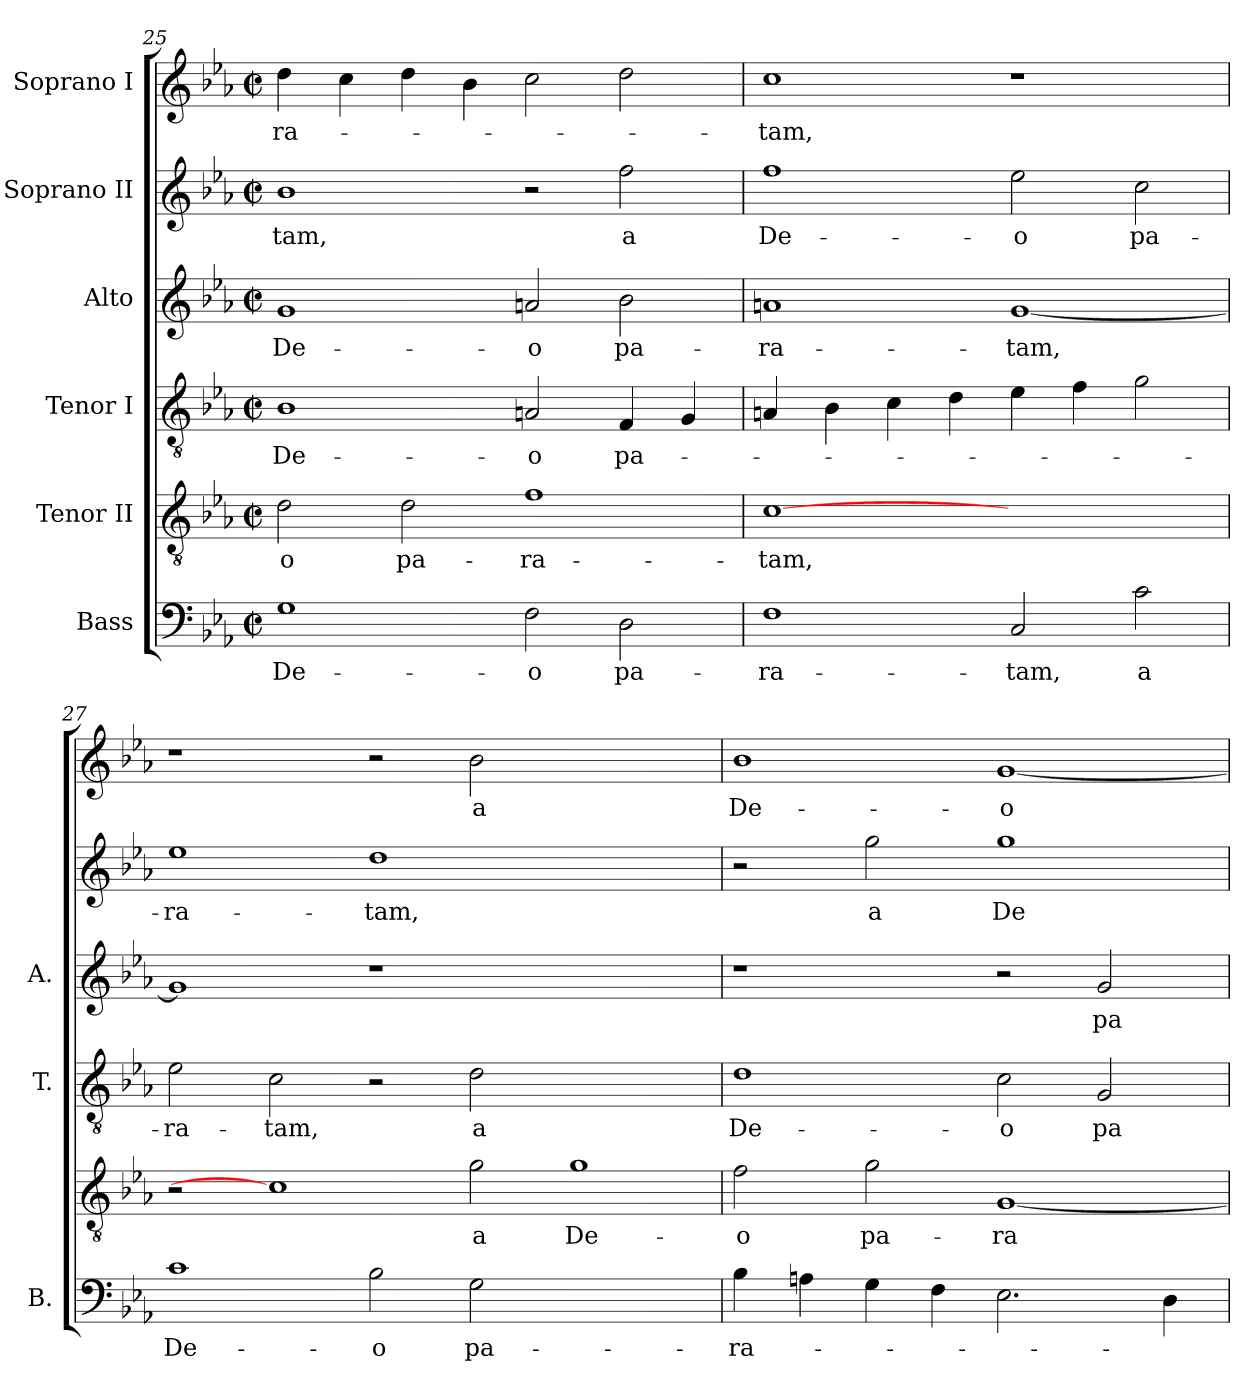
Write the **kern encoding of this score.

**kern	**text	**kern	**text	**kern	**text	**kern	**text	**kern	**text	**kern	**text
*part6	*part6	*part5	*part5	*part4	*part4	*part3	*part3	*part2	*part2	*part1	*part1
*staff6	*staff6	*staff5	*staff5	*staff4	*staff4	*staff3	*staff3	*staff2	*staff2	*staff1	*staff1
*I"Bass	*	*I"Tenor II	*	*I"Tenor I	*	*I"Alto	*	*I"Soprano II	*	*I"Soprano I	*
*I'B.	*	*	*	*I'T.	*	*I'A.	*	*	*	*	*
*clefF4	*	*clefGv2	*	*clefGv2	*	*clefG2	*	*clefG2	*	*clefG2	*
*	*	*ITrd7c12	*	*ITrd7c12	*	*ITrd7c12	*	*	*	*	*
*k[b-e-a-]	*	*k[b-e-a-]	*	*k[b-e-a-]	*	*k[b-e-a-]	*	*k[b-e-a-]	*	*k[b-e-a-]	*
*E-:	*	*E-:	*	*E-:	*	*E-:	*	*E-:	*	*E-:	*
*M2/2	*	*M2/2	*	*M2/2	*	*M2/2	*	*M2/2	*	*M2/2	*
*met(c|)	*	*met(c|)	*	*met(c|)	*	*met(c|)	*	*met(c|)	*	*met(c|)	*
=25	=25	=25	=25	=25	=25	=25	=25	=25	=25	=25	=25
!	!LO:LY:b:color=#000000	!	!	!	!	!	!	!	!	!	!
!	!	!	!LO:LY:b:color=#000000	!	!	!	!	!	!	!	!
!	!	!	!	!	!LO:LY:b:color=#000000	!	!	!	!	!	!
!	!	!	!	!	!	!	!LO:LY:b:color=#000000	!	!	!	!
!	!	!	!	!	!	!	!	!	!LO:LY:b:color=#000000	!	!
!	!	!	!	!	!	!	!	!	!	!	!LO:LY:b:color=#000000
1Gi	De-	2Di\	-o	1BB-i	De-	1Gi	De-	1b-i	-tam,	4ddi\	-ra-
.	.	.	.	.	.	.	.	.	.	4cci\	.
!	!	!	!LO:LY:b:color=#000000	!	!	!	!	!	!	!	!
.	.	2Di\	pa-	.	.	.	.	.	.	4ddi\	.
.	.	.	.	.	.	.	.	.	.	4b-i\	.
!	!LO:LY:b:color=#000000	!	!	!	!	!	!	!	!	!	!
!	!	!	!LO:LY:b:color=#000000	!	!	!	!	!	!	!	!
!	!	!	!	!	!LO:LY:b:color=#000000	!	!	!	!	!	!
!	!	!	!	!	!	!	!LO:LY:b:color=#000000	!	!	!	!
2Fi\	-o	1Fi	-ra-	2AAni/	-o	2Ani/	-o	2r	.	2cci\	.
!	!LO:LY:b:color=#000000	!	!	!	!	!	!	!	!	!	!
!	!	!	!	!	!LO:LY:b:color=#000000	!	!	!	!	!	!
!	!	!	!	!	!	!	!LO:LY:b:color=#000000	!	!	!	!
!	!	!	!	!	!	!	!	!	!LO:LY:b:color=#000000	!	!
2Di\	pa-	.	.	4FFi/	pa-	2B-i\	pa-	2ffi\	a	2ddi\	.
.	.	.	.	4GGi/	.	.	.	.	.	.	.
!!LO:PB:g=z
=26	=26	=26	=26	=26	=26	=26	=26	=26	=26	=26	=26
!	!LO:LY:b:color=#000000	!	!	!	!	!	!	!	!	!	!
!	!	!	!LO:LY:b:color=#000000	!	!	!	!	!	!	!	!
!	!	!	!	!	!	!	!LO:LY:b:color=#000000	!	!	!	!
!	!	!	!	!	!	!	!	!	!LO:LY:b:color=#000000	!	!
!	!	!	!	!	!	!	!	!	!	!	!LO:LY:b:color=#000000
1Fi	-ra-	[1Ci	-tam,	4AAni/	.	1Ani	-ra-	1ffi	De-	1cci	-tam,
.	.	.	.	4BB-i\	.	.	.	.	.	.	.
.	.	.	.	4Ci\	.	.	.	.	.	.	.
.	.	.	.	4Di\	.	.	.	.	.	.	.
!	!LO:LY:b:color=#000000	!	!	!	!	!	!	!	!	!	!
!	!	!	!	!	!	!	!LO:LY:b:color=#000000	!	!	!	!
!	!	!	!	!	!	!	!	!	!LO:LY:b:color=#000000	!	!
2Ci/	-tam,	1ryy	.	4E-i\	.	[<1Gi	-tam,	2ee-i\	-o	1r	.
.	.	.	.	4Fi\	.	.	.	.	.	.	.
!	!LO:LY:b:color=#000000	!	!	!	!	!	!	!	!	!	!
!	!	!	!	!	!	!	!	!	!LO:LY:b:color=#000000	!	!
2ci\	a	.	.	2Gi\	.	.	.	2cci\	pa-	.	.
=27	=27	=27	=27	=27	=27	=27	=27	=27	=27	=27	=27
!	!LO:LY:b:color=#000000	!	!	!	!	!	!	!	!	!	!
!	!	!	!	!	!LO:LY:b:color=#000000	!	!	!	!	!	!
!	!	!	!	!	!	!	!	!	!LO:LY:b:color=#000000	!	!
1ci	De-	2r	.	2E-i\	-ra-	1Gi]	.	1ee-i	-ra-	1r	.
!	!	!	!	!	!LO:LY:b:color=#000000	!	!	!	!	!	!
.	.	1Ci]	.	2Ci\	-tam,	.	.	.	.	.	.
!	!LO:LY:b:color=#000000	!	!	!	!	!	!	!	!	!	!
!	!	!	!	!	!	!	!	!	!LO:LY:b:color=#000000	!	!
2B-i\	-o	.	.	2r	.	1r	.	1ddi	-tam,	2r	.
!	!LO:LY:b:color=#000000	!	!	!	!	!	!	!	!	!	!
!	!	!	!LO:LY:b:color=#000000	!	!	!	!	!	!	!	!
!	!	!	!	!	!LO:LY:b:color=#000000	!	!	!	!	!	!
!	!	!	!	!	!	!	!	!	!	!	!LO:LY:b:color=#000000
2Gi\	pa-	2Gi\	a	2Di\	a	.	.	.	.	2b-i\	a
!	!	!	!LO:LY:b:color=#000000	!	!	!	!	!	!	!	!
1ryy	.	1Gi	De-	1ryy	.	1ryy	.	1ryy	.	1ryy	.
=28	=28	=28	=28	=28	=28	=28	=28	=28	=28	=28	=28
!	!LO:LY:b:color=#000000	!	!	!	!	!	!	!	!	!	!
!	!	!	!LO:LY:b:color=#000000	!	!	!	!	!	!	!	!
!	!	!	!	!	!LO:LY:b:color=#000000	!	!	!	!	!	!
!	!	!	!	!	!	!	!	!	!	!	!LO:LY:b:color=#000000
4B-i\	-ra-	2Fi\	-o	1Di	De-	1r	.	2r	.	1b-i	De-
4Ani\	.	.	.	.	.	.	.	.	.	.	.
!	!	!	!LO:LY:b:color=#000000	!	!	!	!	!	!	!	!
!	!	!	!	!	!	!	!	!	!LO:LY:b:color=#000000	!	!
4Gi\	.	2Gi\	pa-	.	.	.	.	2ggi\	a	.	.
4Fi\	.	.	.	.	.	.	.	.	.	.	.
!	!	!	!LO:LY:b:color=#000000	!	!	!	!	!	!	!	!
!	!	!	!	!	!LO:LY:b:color=#000000	!	!	!	!	!	!
!	!	!	!	!	!	!	!	!	!LO:LY:b:color=#000000	!	!
!	!	!	!	!	!	!	!	!	!	!	!LO:LY:b:color=#000000
2.E-i\	.	[<1GGi	-ra-	2Ci\	-o	2r	.	1ggi	De-	[<1gi	-o
!	!	!	!	!	!LO:LY:b:color=#000000	!	!	!	!	!	!
!	!	!	!	!	!	!	!LO:LY:b:color=#000000	!	!	!	!
.	.	.	.	2GGi/	pa-	2Gi/	pa-	.	.	.	.
4Di\	.	.	.	.	.	.	.	.	.	.	.
=	=	=	=	=	=	=	=	=	=	=	=
*-	*-	*-	*-	*-	*-	*-	*-	*-	*-	*-	*-
